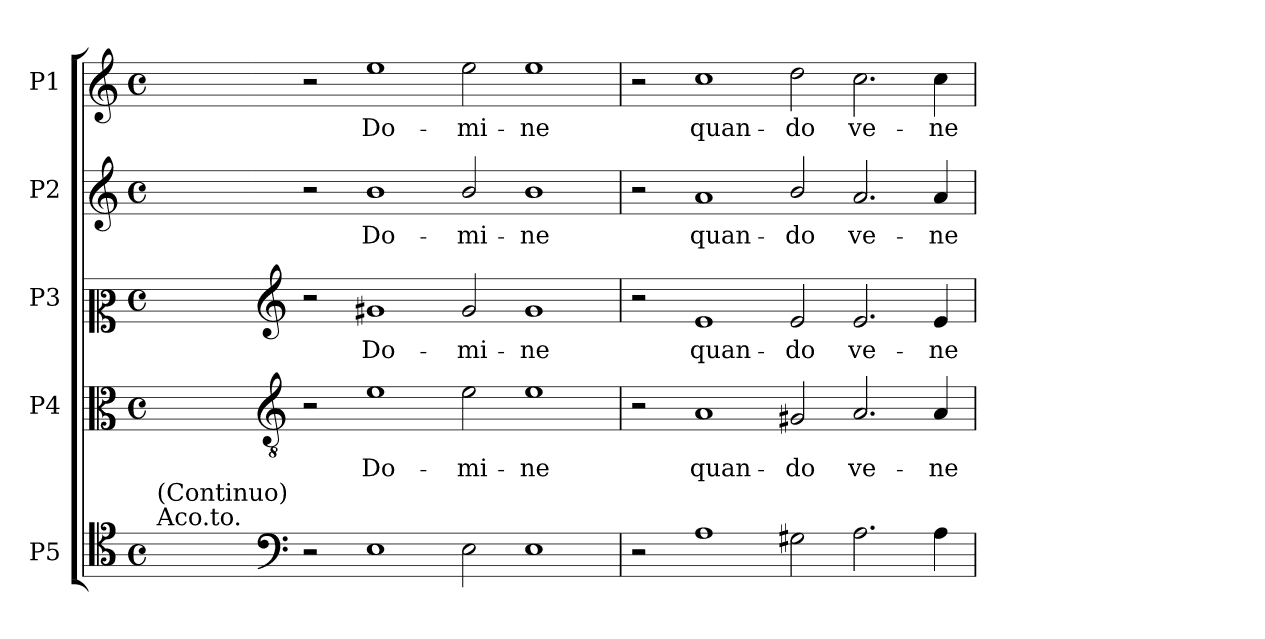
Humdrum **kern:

**kern	**kern	**text	**kern	**text	**kern	**text	**kern	**text
*part5	*part4	*part4	*part3	*part3	*part2	*part2	*part1	*part1
*staff5	*staff4	*staff4	*staff3	*staff3	*staff2	*staff2	*staff1	*staff1
*I"P5	*I"P4	*	*I"P3	*	*I"P2	*	*I"P1	*
!!LO:PB:g=z
*clefC4	*clefC3	*	*clefC2	*	*clefG2	*	*clefG2	*
*	*ITrd7c12	*	*	*	*	*	*	*
*k[]	*k[]	*	*k[]	*	*k[]	*	*k[]	*
*C:	*C:	*	*C:	*	*C:	*	*C:	*
*M4/4	*M4/4	*	*M4/4	*	*M4/4	*	*M4/4	*
*met(c)	*met(c)	*	*met(c)	*	*met(c)	*	*met(c)	*
=1	=1	=1	=1	=1	=1	=1	=1	=1
!LO:TX:a:t=Aco.to.	!	!	!	!	!	!	!	!
!LO:TX:t=(Continuo)	!	!	!	!	!	!	!	!
1ryy	1ryy	.	1ryy	.	1ryy	.	1ryy	.
=1-	=1-	=1-	=1-	=1-	=1-	=1-	=1-	=1-
*clefF4	*clefGv2	*	*clefG2	*	*	*	*	*
2r	2r	.	2r	.	2r	.	2r	.
!	!	!LO:LY:b:color=#000000	!	!	!	!	!	!
!	!	!	!	!LO:LY:b:color=#000000	!	!	!	!
!	!	!	!	!	!	!LO:LY:b:color=#000000	!	!
!	!	!	!	!	!	!	!	!LO:LY:b:color=#000000
1Ei	1Ei	Do-	1g#Xi	Do-	1bi	Do-	1eei	Do-
!	!	!LO:LY:b:color=#000000	!	!	!	!	!	!
!	!	!	!	!LO:LY:b:color=#000000	!	!	!	!
!	!	!	!	!	!	!LO:LY:b:color=#000000	!	!
!	!	!	!	!	!	!	!	!LO:LY:b:color=#000000
2Ei\	2Ei\	-mi-	2g#i/	-mi-	2bi/	-mi-	2eei\	-mi-
!	!	!LO:LY:b:color=#000000	!	!	!	!	!	!
!	!	!	!	!LO:LY:b:color=#000000	!	!	!	!
!	!	!	!	!	!	!LO:LY:b:color=#000000	!	!
!	!	!	!	!	!	!	!	!LO:LY:b:color=#000000
1Ei	1Ei	-ne	1g#i	-ne	1bi	-ne	1eei	-ne
=2	=2	=2	=2	=2	=2	=2	=2	=2
2r	2r	.	2r	.	2r	.	2r	.
!	!	!LO:LY:b:color=#000000	!	!	!	!	!	!
!	!	!	!	!LO:LY:b:color=#000000	!	!	!	!
!	!	!	!	!	!	!LO:LY:b:color=#000000	!	!
!	!	!	!	!	!	!	!	!LO:LY:b:color=#000000
1Ai	1AAi	quan-	1ei	quan-	1ai	quan-	1cci	quan-
!	!	!LO:LY:b:color=#000000	!	!	!	!	!	!
!	!	!	!	!LO:LY:b:color=#000000	!	!	!	!
!	!	!	!	!	!	!LO:LY:b:color=#000000	!	!
!	!	!	!	!	!	!	!	!LO:LY:b:color=#000000
2G#Xi\	2GG#Xi/	-do	2ei/	-do	2bi/	-do	2ddi\	-do
!	!	!LO:LY:b:color=#000000	!	!	!	!	!	!
!	!	!	!	!LO:LY:b:color=#000000	!	!	!	!
!	!	!	!	!	!	!LO:LY:b:color=#000000	!	!
!	!	!	!	!	!	!	!	!LO:LY:b:color=#000000
2.Ai\	2.AAi/	ve-	2.ei/	ve-	2.ai/	ve-	2.cci\	ve-
!	!	!LO:LY:b:color=#000000	!	!	!	!	!	!
!	!	!	!	!LO:LY:b:color=#000000	!	!	!	!
!	!	!	!	!	!	!LO:LY:b:color=#000000	!	!
!	!	!	!	!	!	!	!	!LO:LY:b:color=#000000
4Ai\	4AAi/	-ne-	4ei/	-ne-	4ai/	-ne-	4cci\	-ne-
=	=	=	=	=	=	=	=	=
*-	*-	*-	*-	*-	*-	*-	*-	*-
